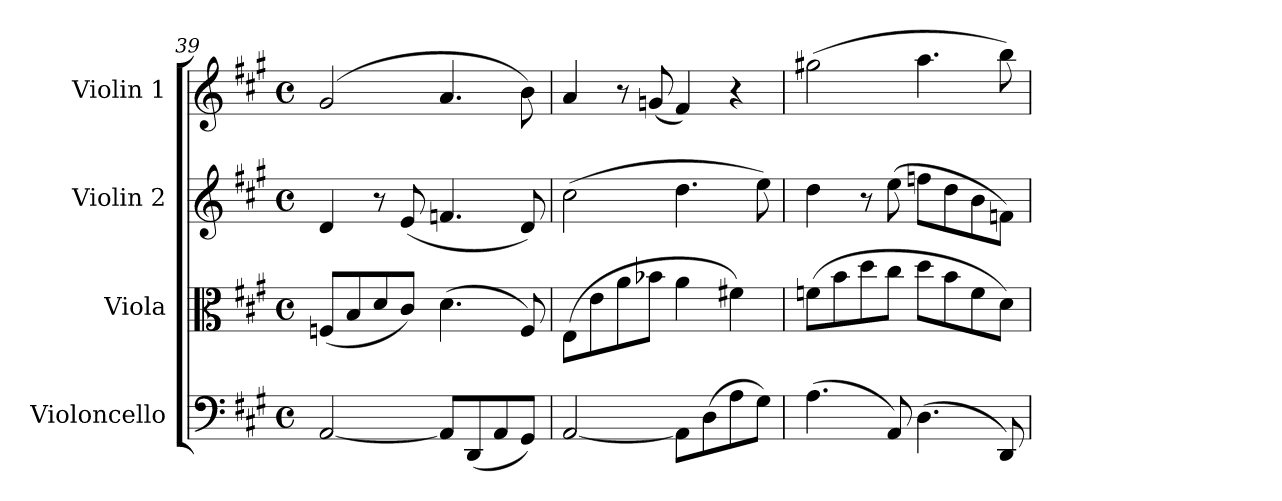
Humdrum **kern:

**kern	**kern	**kern	**kern
*part4	*part3	*part2	*part1
*staff4	*staff3	*staff2	*staff1
*I"Violoncello	*I"Viola	*I"Violin 2	*I"Violin 1
*I'Vc	*I'Vla	*I'Vln	*I'Vln
*clefF4	*clefC3	*clefG2	*clefG2
*k[f#c#g#]	*k[f#c#g#]	*k[f#c#g#]	*k[f#c#g#]
*M4/4	*M4/4	*M4/4	*M4/4
*met(c)	*met(c)	*met(c)	*met(c)
=39	=39	=39	=39
[2AA/	(8Fn/L	4d/	(2g#/
.	8B/	.	.
.	8d/	8r	.
.	8c#/J)	(8e/	.
8AA/L]	(4.d\	4.fn/	4.a/
(8DD/	.	.	.
8AA/	.	.	.
8GG#/J)	8F/)	8d/)	8b\)
!!LO:LB:g=z
=40	=40	=40	=40
[2AA/	(8E\L	(2cc#\	4a/
.	8e\	.	.
.	8a\	.	8r
.	8b-X\J	.	(8gn/
8AA\L]	4a\	4.dd\	4f#/)
(8D\	.	.	.
8A\	4f#X\)	.	4r
8G#\J)	.	8ee\)	.
!!LO:LB:g=z
=41	=41	=41	=41
(4.A\	(8fn\L	4dd\	(2gg#X\
.	8b\	.	.
.	8dd\	8r	.
8AA/)	8cc#\J	(8ee\	.
(4.D\	8dd\L	8ffn\L	4.aa\
.	8b\	8dd\	.
.	8f\	8b\	.
8DD/)	8d\J)	8fn\J)	8bb\)
=	=	=	=
*-	*-	*-	*-
